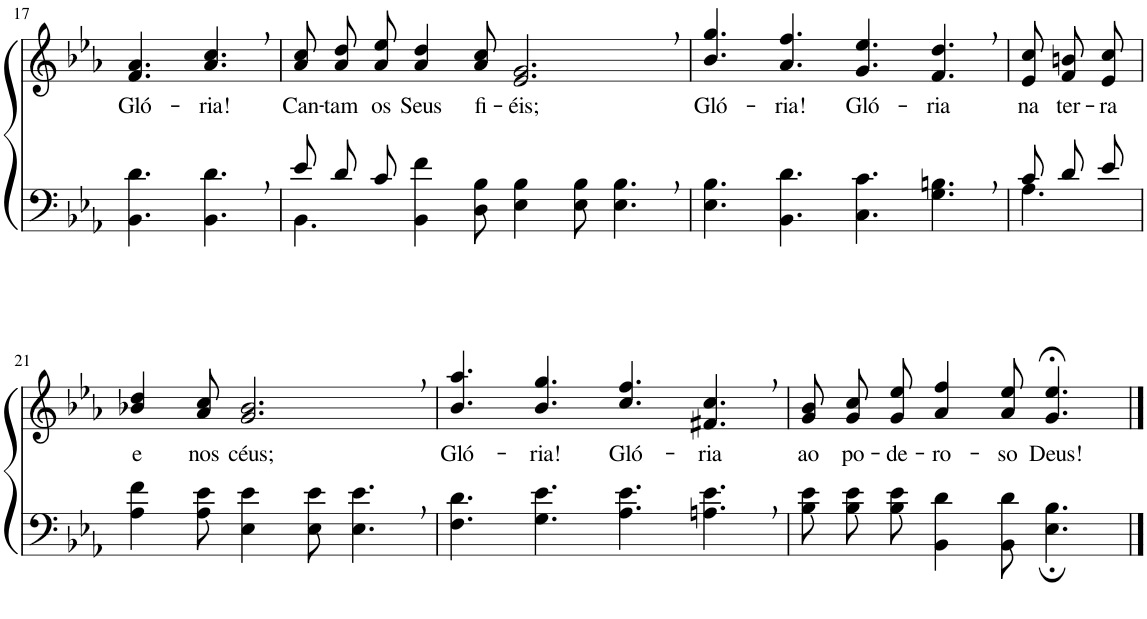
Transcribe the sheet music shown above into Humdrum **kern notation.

**kern	**kern	**text
*part2	*part1	*part1
*staff2	*staff1	*staff1
*I"Parte III e IV	*I"Parte I e II	*
!!LO:PB:g=z
*clefF4	*clefG2	*
*Trd2c3	*Trd2c3	*
*k[b-e-a-]	*k[b-e-a-]	*
*M12/8	*M12/8	*
=17	=17	=17
!	!	!LO:LY:b
4.BB-\ 4.d\	4.f/ 4.a-/	Gló-
!	!	!LO:LY:b
4.BB-\, 4.d\,	4.a-/, 4.cc/,	-ria!
=18	=18	=18
*^	*	*
!	!	!	!LO:LY:b
8e-/L	4.BB-\	8a-\ 8cc\L	Can-
!	!	!	!LO:LY:b
8d/	.	8a-\ 8dd\	-tam
!	!	!	!LO:LY:b
8c/J	.	8a-\ 8ee-\J	os
!	!	!	!LO:LY:b
4.ryy	4BB-\ 4f\	4a-/ 4dd/	Seus
!	!	!	!LO:LY:b
.	8D\ 8B-\	8a-/ 8cc/	fi-
!	!	!	!LO:LY:b
2.ryy	4E-\ 4B-\	2.e-/, 2.g/,	-éis;
.	8E-\ 8B-\	.	.
.	4.E-\ 4.B-\	.	.
=19	=19	=19	=19
!	!	!	!LO:LY:b
*v	*v	*	*
4.E-\ 4.B-\	4.b-/ 4.gg/	Gló-
!	!	!LO:LY:b
4.BB-\ 4.d\	4.a-/ 4.ff/	-ria!
!	!	!LO:LY:b
4.C\ 4.c\	4.g/ 4.ee-/	Gló-
!	!	!LO:LY:b
4.G\, 4.Bn\,	4.f/, 4.dd/,	-ria
=20	=20	=20
*^	*	*
!	!	!	!LO:LY:b
8c/L	4.A-\	8e-/ 8cc/L	na
!	!	!	!LO:LY:b
8d/	.	8f/ 8bn/	ter-
!	!	!	!LO:LY:b
8e-/J	.	8e-/ 8cc/J	-ra
*v	*v	*	*
!!LO:LB:g=z
=21	=21	=21
!	!	!LO:LY:b
4A-\ 4f\	4b-X/ 4dd/	e
!	!	!LO:LY:b
8A-\ 8e-\	8a-/ 8cc/	nos
!	!	!LO:LY:b
4E-\ 4e-\	2.g/, 2.b-/,	céus;
8E-\ 8e-\	.	.
4.E-\, 4.e-\,	.	.
=22	=22	=22
!	!	!LO:LY:b
4.F\ 4.d\	4.b-/ 4.aa-/	Gló-
!	!	!LO:LY:b
4.G\ 4.e-\	4.b-/ 4.gg/	-ria!
!	!	!LO:LY:b
4.A-\ 4.e-\	4.cc/ 4.ff/	Gló-
!	!	!LO:LY:b
4.An\, 4.e-\,	4.f#X/, 4.cc/,	-ria
=23	=23	=23
!	!	!LO:LY:b
8B-\ 8e-\L	8g\ 8b-\L	ao
!	!	!LO:LY:b
8B-\ 8e-\	8g\ 8cc\	po-
!	!	!LO:LY:b
8B-\ 8e-\J	8g\ 8ee-\J	-de-
!	!	!LO:LY:b
4BB-\ 4d\	4a-/ 4ff/	-ro-
!	!	!LO:LY:b
8BB-\ 8d\	8a-/ 8ee-/	-so
!	!	!LO:LY:b
4.E-\; 4.B-\;	4.g/;< 4.ee-/;<	Deus!
==	==	==
*-	*-	*-
